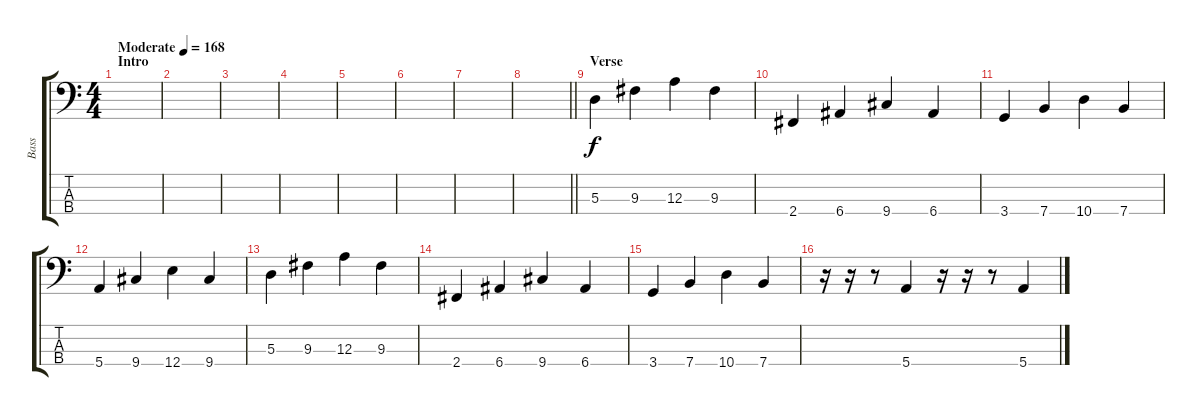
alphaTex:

\track ("Bass" "Bass") {instrument electricbasspick}
\staff {score tabs}
\tuning (G2 D2 A1 E1) {hide}
\ts (4 4)
\section ("" "Intro")
\tempo (168 "Moderate")
\clef f4
\ks c
|
|
|
|
|
|
|
\barLineRight lightlight
|
\section ("" "Verse")
5.3.4 9.3.4 12.3.4 9.3.4 |
2.4.4 6.4.4 9.4.4 6.4.4 |
3.4.4 7.4.4 10.4.4 7.4.4 |
5.4.4 9.4.4 12.4.4 9.4.4 |
5.3.4 9.3.4 12.3.4 9.3.4 |
2.4.4 6.4.4 9.4.4 6.4.4 |
3.4.4 7.4.4 10.4.4 7.4.4 |
r.16 r.16 r.8 5.4.4 r.16 r.16 r.8 5.4.4
